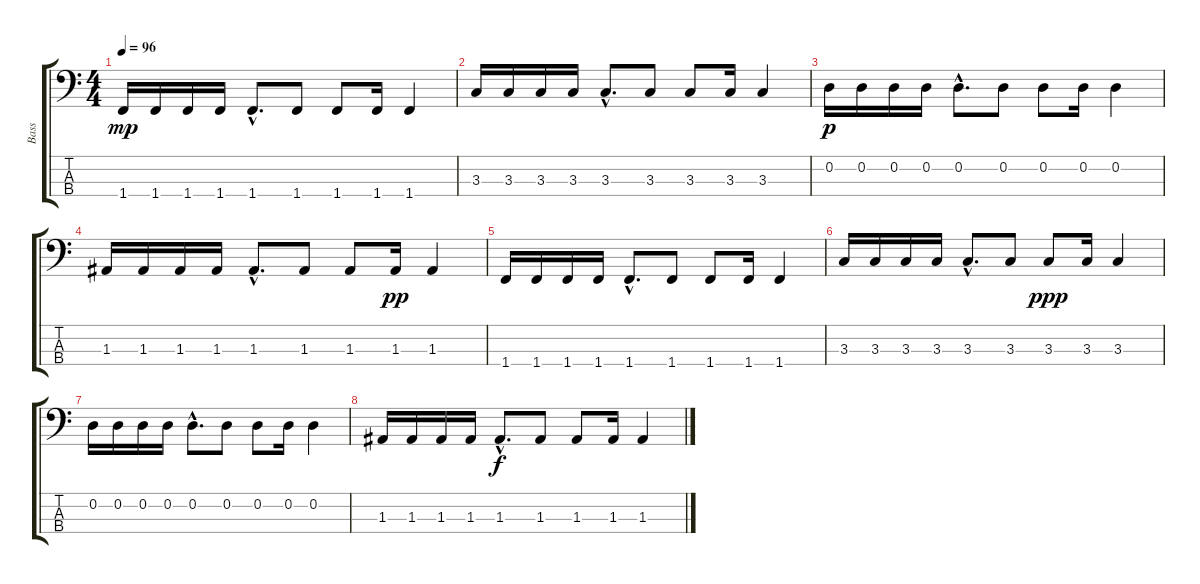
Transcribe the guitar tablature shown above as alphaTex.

\track ("Bass" "Bass") {instrument electricbassfinger}
\staff {score tabs}
\tuning (G2 D2 A1 E1) {hide}
\ts (4 4)
\tempo 96
\clef f4
\ks c
1.4.16{dy mp} 1.4.16 1.4.16 1.4.16 1.4{hac}.8{d} 1.4.8 1.4.8 1.4.16 1.4.4 |
3.3.16 3.3.16 3.3.16 3.3.16 3.3{hac}.8{d} 3.3.8 3.3.8 3.3.16 3.3.4 |
0.2.16{dy p} 0.2.16 0.2.16 0.2.16 0.2{hac}.8{d} 0.2.8 0.2.8 0.2.16 0.2.4 |
1.3.16 1.3.16 1.3.16 1.3.16 1.3{hac}.8{d} 1.3.8 1.3.8 1.3.16{dy pp} 1.3.4 |
1.4.16 1.4.16 1.4.16 1.4.16 1.4{hac}.8{d} 1.4.8 1.4.8 1.4.16 1.4.4 |
3.3.16 3.3.16 3.3.16 3.3.16 3.3{hac}.8{d} 3.3.8 3.3.8{dy ppp} 3.3.16 3.3.4 |
0.2.16 0.2.16 0.2.16 0.2.16 0.2{hac}.8{d} 0.2.8 0.2.8 0.2.16 0.2.4 |
1.3.16 1.3.16 1.3.16 1.3.16 1.3{hac}.8{d dy f} 1.3.8 1.3.8 1.3.16 1.3.4
